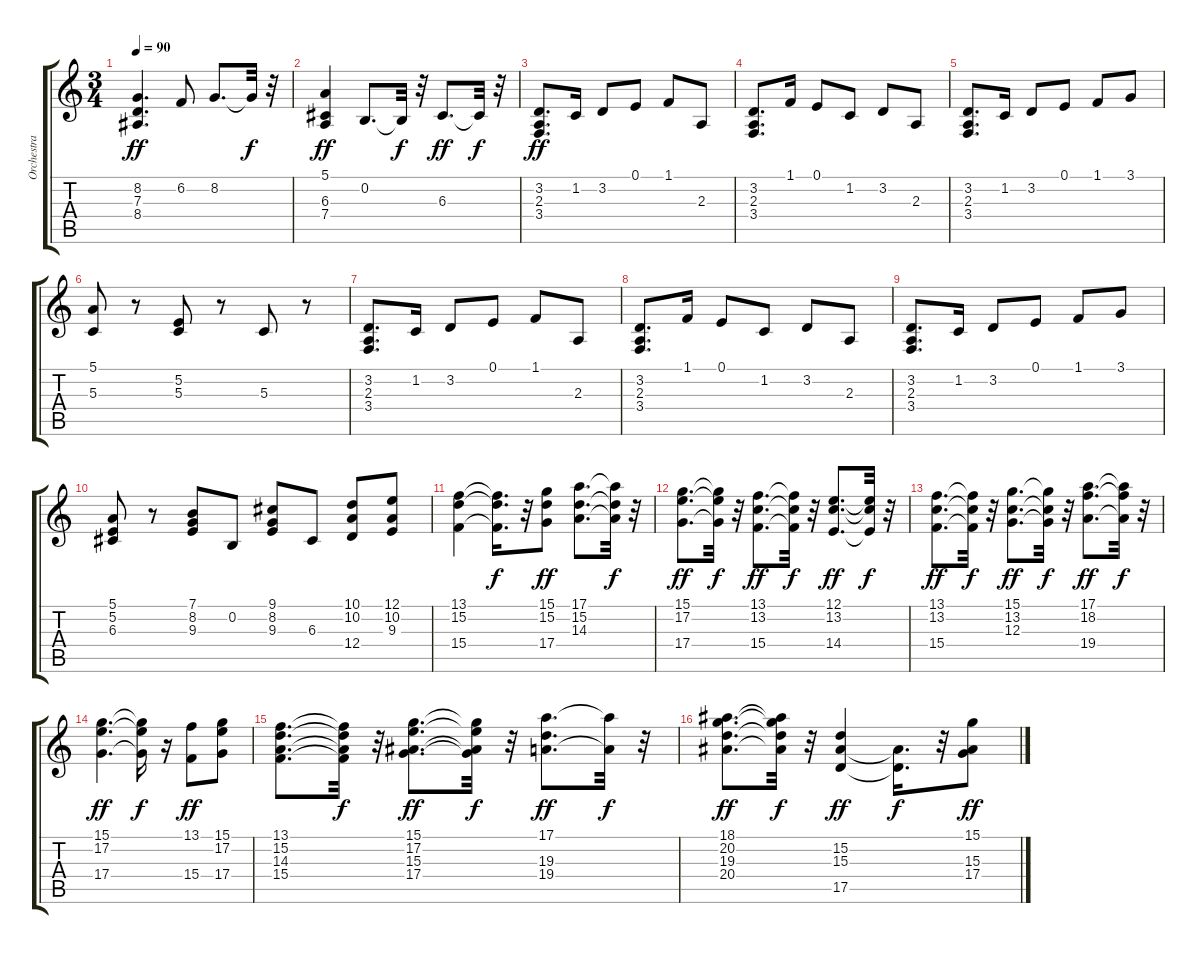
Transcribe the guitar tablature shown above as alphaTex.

\track ("Orchestra" "Orchestra") {instrument stringensemble1}
\staff {score tabs}
\tuning (E4 B3 G3 D3 A2 E2) {hide}
\ts (3 4)
\tempo 90
\clef g2
\ks c
(8.2 7.3 8.4).4{d dy ff} 6.2.8 8.2.8{d} 8.2{t}.32{dy f} r.32 |
(5.1 6.3 7.4).4{dy ff} 0.2.8{d} 0.2{t}.32{dy f} r.32 6.3.8{d dy ff} 6.3{t}.32{dy f} r.32 |
(3.2 2.3 3.4).8{d dy ff} 1.2.16 3.2.8 0.1.8 1.1.8 2.3.8 |
(3.2 2.3 3.4).8{d} 1.1.16 0.1.8 1.2.8 3.2.8 2.3.8 |
(3.2 2.3 3.4).8{d} 1.2.16 3.2.8 0.1.8 1.1.8 3.1.8 |
(5.1 5.3).8 r.8 (5.2 5.3).8 r.8 5.3.8 r.8 |
(3.2 2.3 3.4).8{d} 1.2.16 3.2.8 0.1.8 1.1.8 2.3.8 |
(3.2 2.3 3.4).8{d} 1.1.16 0.1.8 1.2.8 3.2.8 2.3.8 |
(3.2 2.3 3.4).8{d} 1.2.16 3.2.8 0.1.8 1.1.8 3.1.8 |
(5.1 5.2 6.3).8 r.8 (7.1 8.2 9.3).8 0.2.8 (9.1 8.2 9.3).8 6.3.8 (10.1 10.2 12.4).8 (12.1 10.2 9.3).8 |
(13.1 15.2 15.4).4 (13.1{t} 15.2{t} 15.4{t}).16{d dy f} r.32 (15.1 15.2 17.4).8{dy ff} (17.1 15.2 14.3).8{d} (17.1{t} 15.2{t} 14.3{t}).32{dy f} r.32 |
(15.1 17.2 17.4).8{d dy ff} (15.1{t} 17.2{t} 17.4{t}).32{dy f} r.32 (13.1 13.2 15.4).8{d dy ff} (13.1{t} 13.2{t} 15.4{t}).32{dy f} r.32 (12.1 13.2 14.4).8{d dy ff} (12.1{t} 13.2{t} 14.4{t}).32{dy f} r.32 |
(13.1 13.2 15.4).8{d dy ff} (13.1{t} 13.2{t} 15.4{t}).32{dy f} r.32 (15.1 13.2 12.3).8{d dy ff} (15.1{t} 13.2{t} 12.3{t}).32{dy f} r.32 (17.1 18.2 19.4).8{d dy ff} (17.1{t} 18.2{t} 19.4{t}).32{dy f} r.32 |
(15.1 17.2 17.4).4{d dy ff} (15.1{t} 17.2{t} 17.4{t}).16{dy f} r.16 (13.1 15.4).8{dy ff} (15.1 17.2 17.4).8 |
(13.1 15.2 14.3 15.4).8{d} (13.1{t} 15.2{t} 14.3{t} 15.4{t}).32{dy f} r.32 (15.1 17.2 15.3 17.4).8{d dy ff} (15.1{t} 17.2{t} 15.3{t} 17.4{t}).32{dy f} r.32 (17.1 19.3 19.4).8{d dy ff} (17.1{t} 19.4{t}).32{dy f} r.32 |
(18.1 20.2 19.3 20.4).8{d dy ff} (18.1{t} 20.2{t} 19.3{t} 20.4{t}).32{dy f} r.32 (15.2 15.3 17.5).4{dy ff} (15.3{t} 17.5{t}).16{d dy f} r.32 (15.1 15.3 17.4).8{dy ff}
